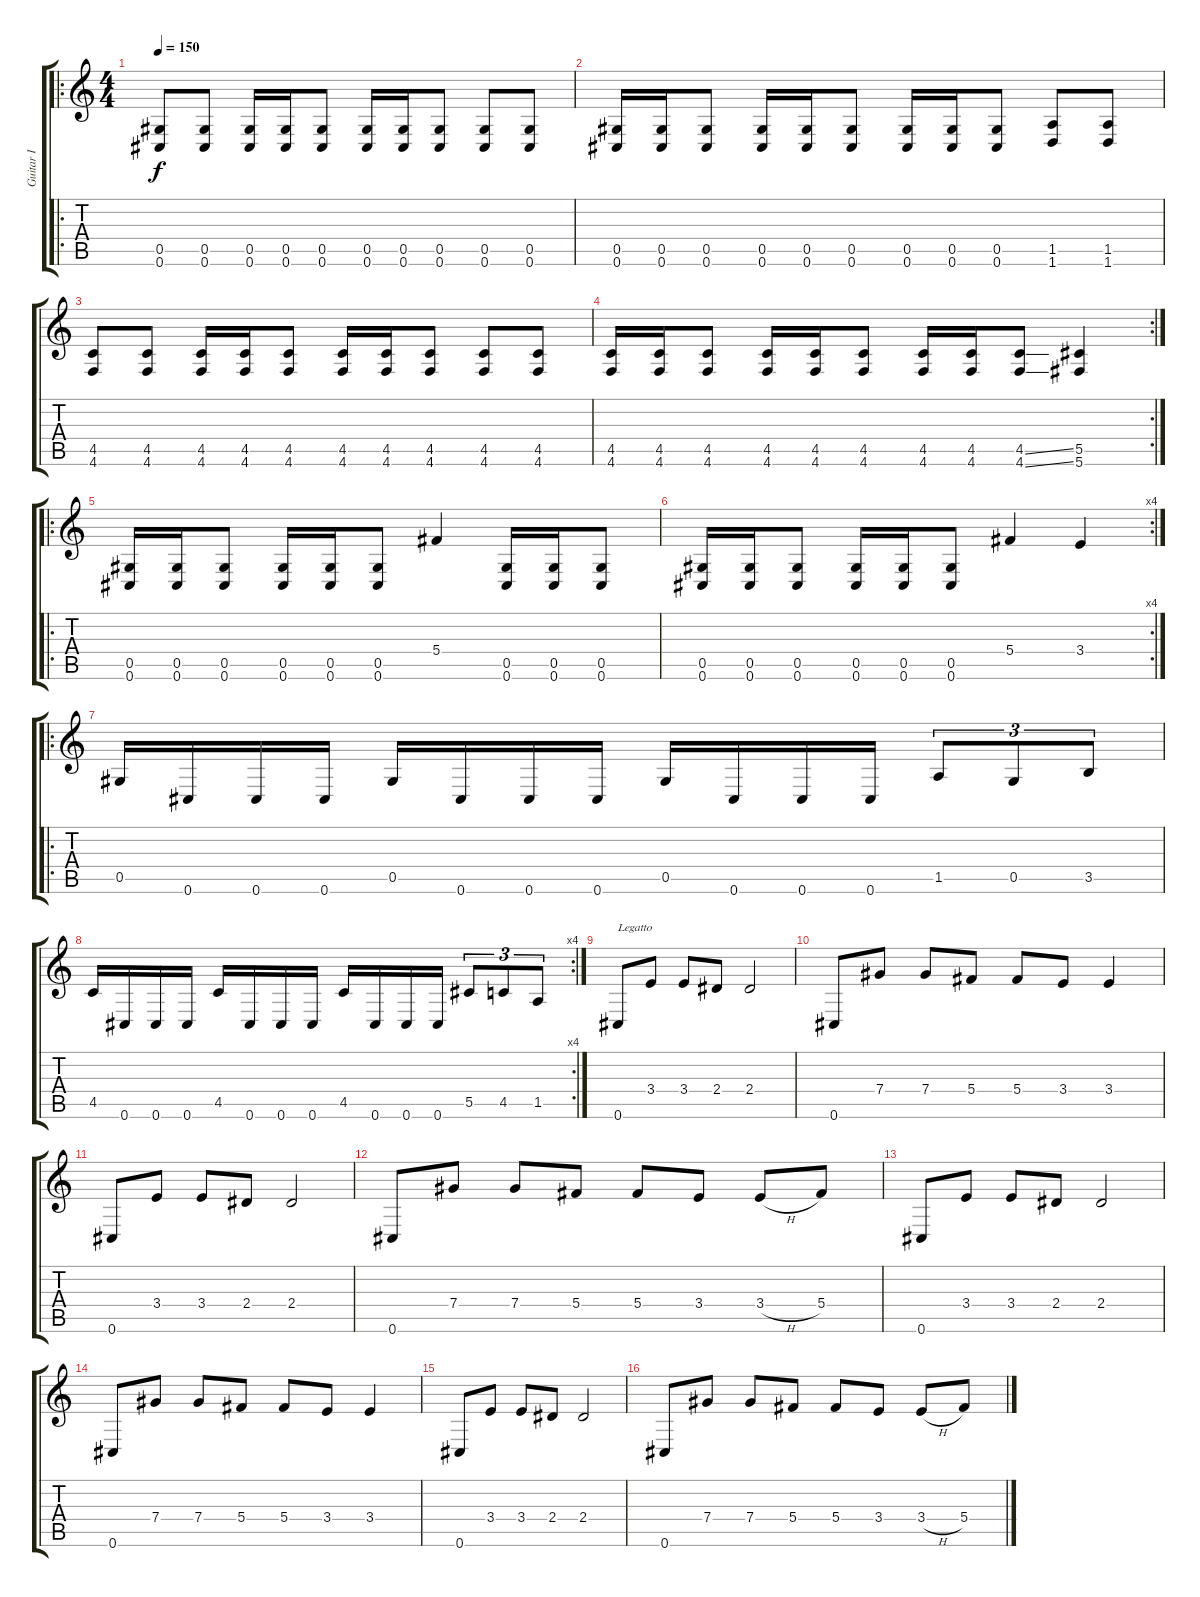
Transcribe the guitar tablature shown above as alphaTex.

\track ("Guitar I" "Guitar I") {instrument distortionguitar}
\staff {score tabs}
\tuning (Eb4 Bb3 Gb3 Db3 Ab2 Db2) {hide}
\ro
\ts (4 4)
\tempo 150
\clef g2
\ks c
(0.5 0.6).8{dy f} (0.5 0.6).8 (0.5 0.6).16 (0.5 0.6).16 (0.5 0.6).8 (0.5 0.6).16 (0.5 0.6).16 (0.5 0.6).8 (0.5 0.6).8 (0.5 0.6).8 |
(0.5 0.6).16 (0.5 0.6).16 (0.5 0.6).8 (0.5 0.6).16 (0.5 0.6).16 (0.5 0.6).8 (0.5 0.6).16 (0.5 0.6).16 (0.5 0.6).8 (1.5 1.6).8 (1.5 1.6).8 |
(4.5 4.6).8 (4.5 4.6).8 (4.5 4.6).16 (4.5 4.6).16 (4.5 4.6).8 (4.5 4.6).16 (4.5 4.6).16 (4.5 4.6).8 (4.5 4.6).8 (4.5 4.6).8 |
\rc 2
(4.5 4.6).16 (4.5 4.6).16 (4.5 4.6).8 (4.5 4.6).16 (4.5 4.6).16 (4.5 4.6).8 (4.5 4.6).16 (4.5 4.6).16 (4.5{ss} 4.6{ss}).8 (5.5 5.6).4 |
\ro
(0.5 0.6).16 (0.5 0.6).16 (0.5 0.6).8 (0.5 0.6).16 (0.5 0.6).16 (0.5 0.6).8 5.4.4 (0.5 0.6).16 (0.5 0.6).16 (0.5 0.6).8 |
\rc 4
(0.5 0.6).16 (0.5 0.6).16 (0.5 0.6).8 (0.5 0.6).16 (0.5 0.6).16 (0.5 0.6).8 5.4.4 3.4.4 |
\ro
0.5.16 0.6.16 0.6.16 0.6.16 0.5.16 0.6.16 0.6.16 0.6.16 0.5.16 0.6.16 0.6.16 0.6.16 1.5.8{tu (3 2)} 0.5.8{tu (3 2)} 3.5.8{tu (3 2)} |
\rc 4
4.5.16 0.6.16 0.6.16 0.6.16 4.5.16 0.6.16 0.6.16 0.6.16 4.5.16 0.6.16 0.6.16 0.6.16 5.5.8{tu (3 2)} 4.5.8{tu (3 2)} 1.5.8{tu (3 2)} |
0.6.8{txt "Legatto"} 3.4.8 3.4.8 2.4.8 2.4.2 |
0.6.8 7.4.8 7.4.8 5.4.8 5.4.8 3.4.8 3.4.4 |
0.6.8 3.4.8 3.4.8 2.4.8 2.4.2 |
0.6.8 7.4.8 7.4.8 5.4.8 5.4.8 3.4.8 3.4{h}.8 5.4.8 |
0.6.8 3.4.8 3.4.8 2.4.8 2.4.2 |
0.6.8 7.4.8 7.4.8 5.4.8 5.4.8 3.4.8 3.4.4 |
0.6.8 3.4.8 3.4.8 2.4.8 2.4.2 |
0.6.8 7.4.8 7.4.8 5.4.8 5.4.8 3.4.8 3.4{h}.8 5.4.8
